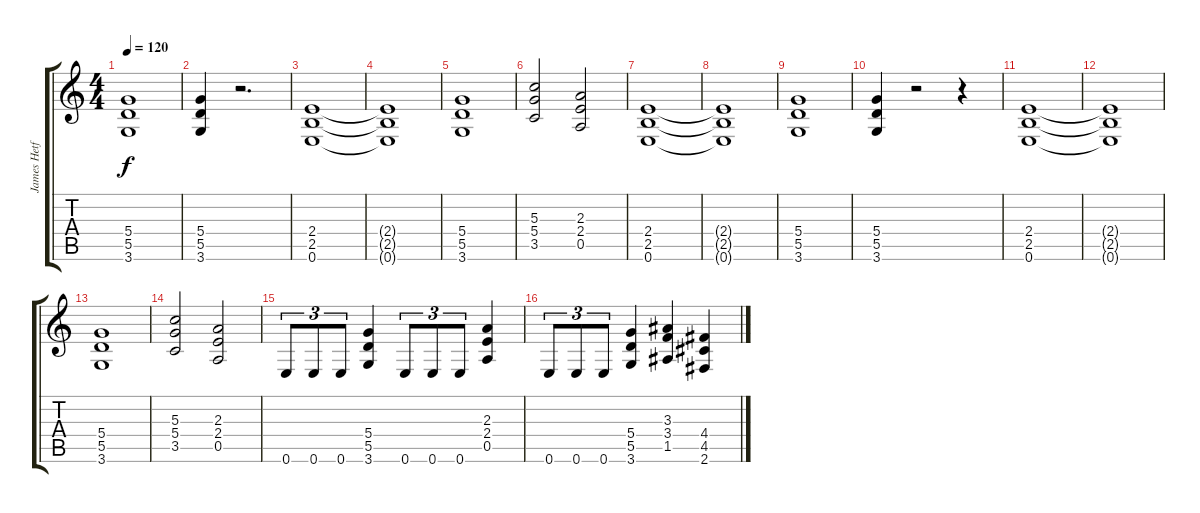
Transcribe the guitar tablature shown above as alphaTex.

\track ("James Hetfield" "James Hetf") {instrument distortionguitar}
\staff {score tabs}
\tuning (E4 B3 G3 D3 A2 E2) {hide}
\ts (4 4)
\tempo 120
\clef g2
\ks c
(5.4 5.5 3.6).1{dy f} |
(5.4 5.5 3.6).4 r.2{d} |
(2.4 2.5 0.6).1 |
(2.4{t} 2.5{t} 0.6{t}).1 |
(5.4 5.5 3.6).1 |
(5.3 5.4 3.5).2 (2.3 2.4 0.5).2 |
(2.4 2.5 0.6).1 |
(2.4{t} 2.5{t} 0.6{t}).1 |
(5.4 5.5 3.6).1 |
(5.4 5.5 3.6).4 r.2 r.4 |
(2.4 2.5 0.6).1 |
(2.4{t} 2.5{t} 0.6{t}).1 |
(5.4 5.5 3.6).1 |
(5.3 5.4 3.5).2 (2.3 2.4 0.5).2 |
0.6.8{tu (3 2)} 0.6.8{tu (3 2)} 0.6.8{tu (3 2)} (5.4 5.5 3.6).4 0.6.8{tu (3 2)} 0.6.8{tu (3 2)} 0.6.8{tu (3 2)} (2.3 2.4 0.5).4 |
0.6.8{tu (3 2)} 0.6.8{tu (3 2)} 0.6.8{tu (3 2)} (5.4 5.5 3.6).4 (3.3 3.4 1.5).4 (4.4 4.5 2.6).4
